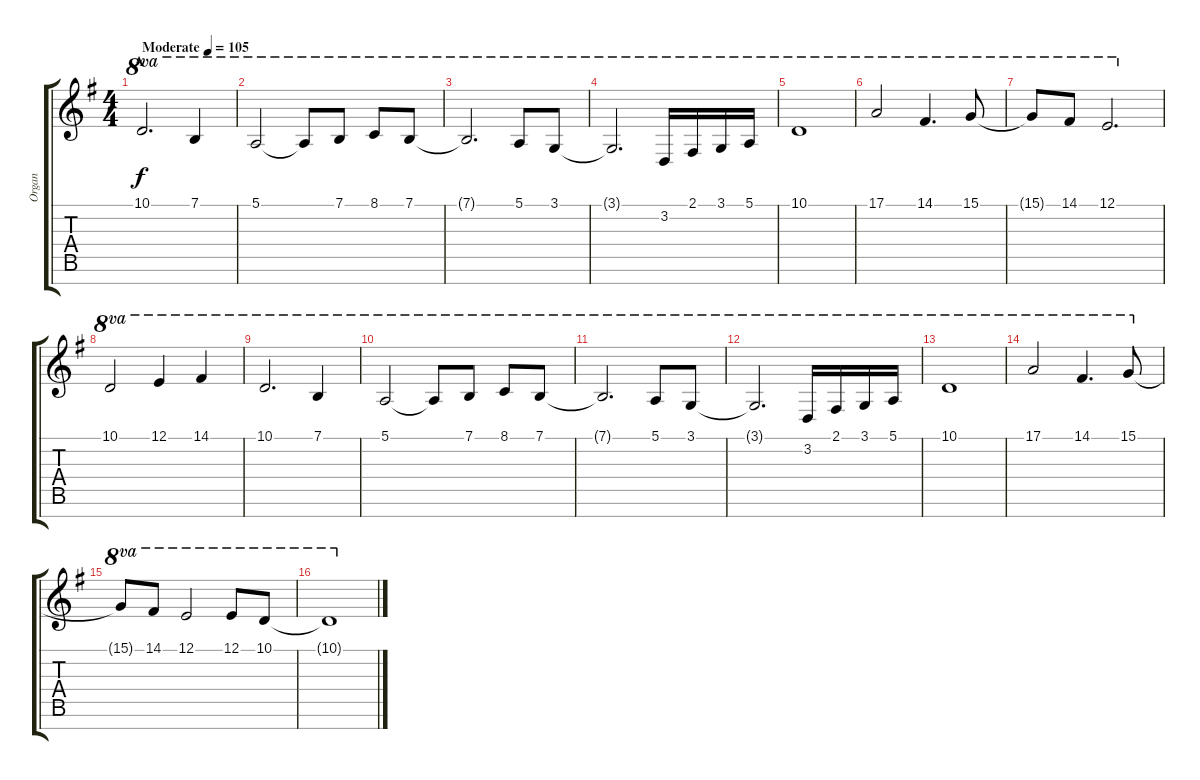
\track ("Organ" "Organ") {instrument accordion}
\staff {score tabs}
\tuning (E4 B3 G3 D3 A2 E2 B1) {hide}
\ts (4 4)
\section ("" "A")
\tempo (105 "Moderate")
\clef g2
\ks g
10.1.2{d ot 8va dy f instrument accordion} 7.1.4{ot 8va} |
5.1.2{ot 8va} 5.1{t}.8{ot 8va} 7.1.8{ot 8va} 8.1.8{ot 8va} 7.1.8{ot 8va} |
7.1{t}.2{d ot 8va} 5.1.8{ot 8va} 3.1.8{ot 8va} |
3.1{t}.2{d ot 8va} 3.2.16{ot 8va} 2.1.16{ot 8va} 3.1.16{ot 8va} 5.1.16{ot 8va} |
10.1.1{ot 8va} |
17.1.2{ot 8va} 14.1.4{d ot 8va} 15.1.8{ot 8va} |
15.1{t}.8{ot 8va} 14.1.8{ot 8va} 12.1.2{d ot 8va} |
10.1.2{ot 8va} 12.1.4{ot 8va} 14.1.4{ot 8va} |
10.1.2{d ot 8va} 7.1.4{ot 8va} |
5.1.2{ot 8va} 5.1{t}.8{ot 8va} 7.1.8{ot 8va} 8.1.8{ot 8va} 7.1.8{ot 8va} |
7.1{t}.2{d ot 8va} 5.1.8{ot 8va} 3.1.8{ot 8va} |
3.1{t}.2{d ot 8va} 3.2.16{ot 8va} 2.1.16{ot 8va} 3.1.16{ot 8va} 5.1.16{ot 8va} |
10.1.1{ot 8va} |
17.1.2{ot 8va} 14.1.4{d ot 8va} 15.1.8{ot 8va} |
15.1{t}.8{ot 8va} 14.1.8{ot 8va} 12.1.2{ot 8va} 12.1.8{ot 8va} 10.1.8{ot 8va} |
10.1{t}.1{ot 8va}
